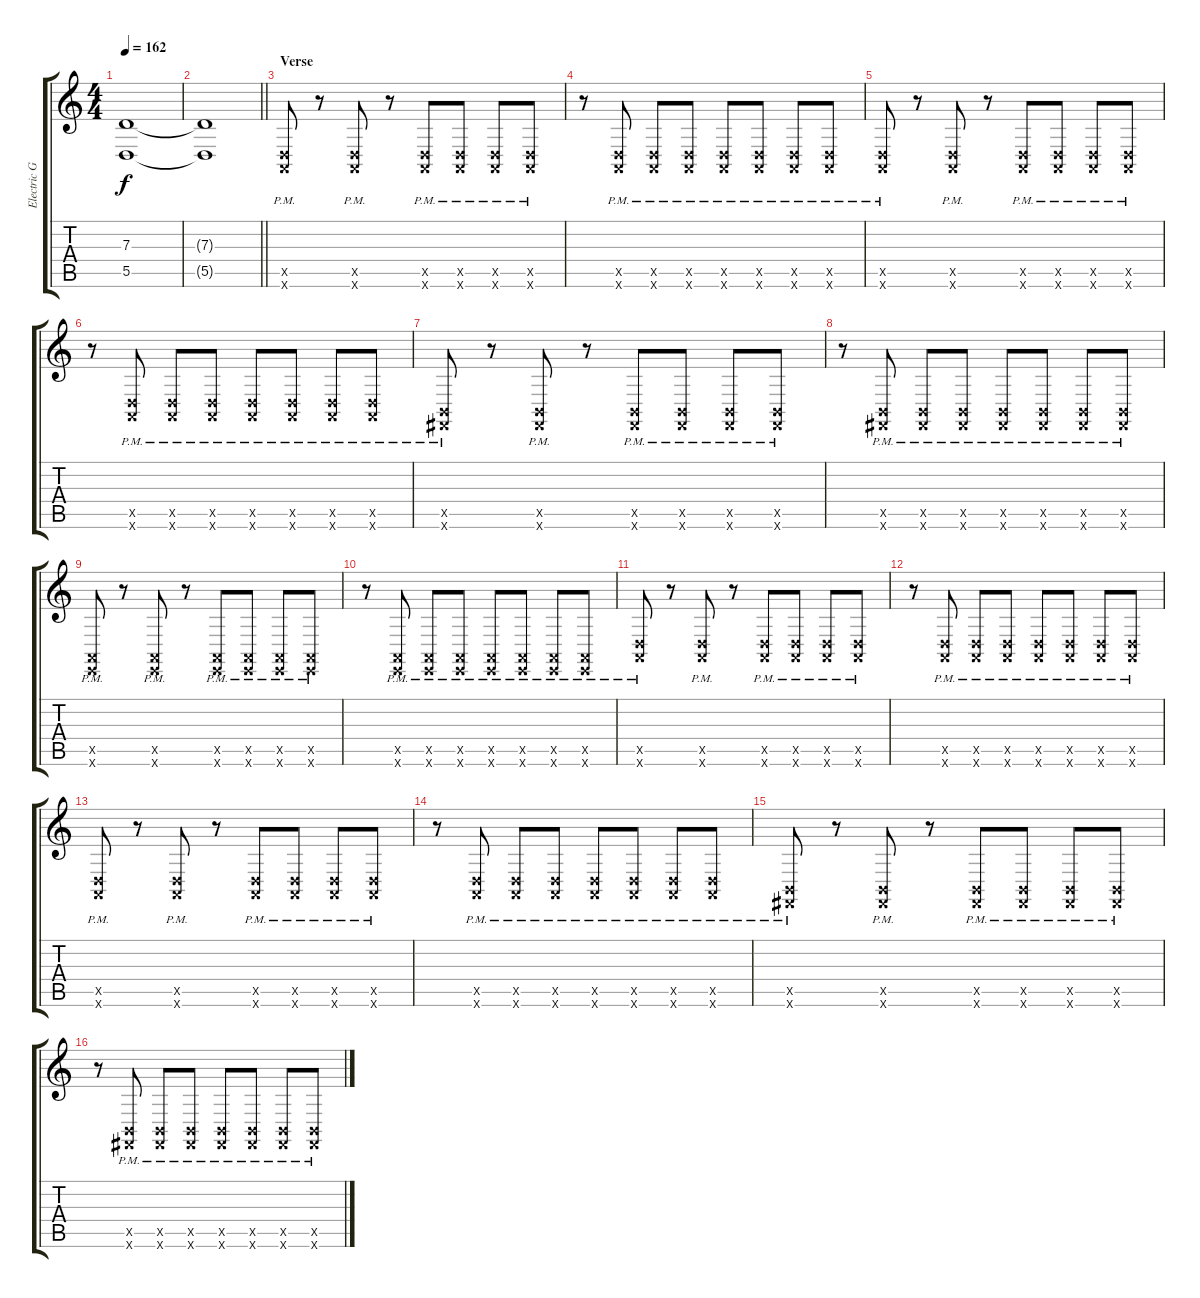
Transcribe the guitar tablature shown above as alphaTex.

\track ("Electric Guitar" "Electric G") {instrument lead2sawtooth}
\staff {score tabs}
\tuning (E4 B3 G3 D3 A2 E2) {hide}
\ts (4 4)
\tempo 162
\clef g2
\ks c
(7.3{t} 5.5{t}).1{dy f} |
\barLineRight lightlight
(7.3{t} 5.5{t}).1 |
\section ("" "Verse")
(5.5{pm x} 5.6{pm x}).8 r.8 (5.5{pm x} 5.6{pm x}).8 r.8 (5.5{pm x} 5.6{pm x}).8 (5.5{pm x} 5.6{pm x}).8 (5.5{pm x} 5.6{pm x}).8 (5.5{pm x} 5.6{pm x}).8 |
r.8 (5.5{pm x} 5.6{pm x}).8 (5.5{pm x} 5.6{pm x}).8 (5.5{pm x} 5.6{pm x}).8 (5.5{pm x} 5.6{pm x}).8 (5.5{pm x} 5.6{pm x}).8 (5.5{pm x} 5.6{pm x}).8 (5.5{pm x} 5.6{pm x}).8 |
(5.5{pm x} 5.6{pm x}).8 r.8 (5.5{pm x} 5.6{pm x}).8 r.8 (5.5{pm x} 5.6{pm x}).8 (5.5{pm x} 5.6{pm x}).8 (5.5{pm x} 5.6{pm x}).8 (5.5{pm x} 5.6{pm x}).8 |
r.8 (5.5{pm x} 5.6{pm x}).8 (5.5{pm x} 5.6{pm x}).8 (5.5{pm x} 5.6{pm x}).8 (5.5{pm x} 5.6{pm x}).8 (5.5{pm x} 5.6{pm x}).8 (5.5{pm x} 5.6{pm x}).8 (5.5{pm x} 5.6{pm x}).8 |
(2.5{pm x} 2.6{pm x}).8 r.8 (2.5{pm x} 2.6{pm x}).8 r.8 (2.5{pm x} 2.6{pm x}).8 (2.5{pm x} 2.6{pm x}).8 (2.5{pm x} 2.6{pm x}).8 (2.5{pm x} 2.6{pm x}).8 |
r.8 (2.5{pm x} 2.6{pm x}).8 (2.5{pm x} 2.6{pm x}).8 (2.5{pm x} 2.6{pm x}).8 (2.5{pm x} 2.6{pm x}).8 (2.5{pm x} 2.6{pm x}).8 (2.5{pm x} 2.6{pm x}).8 (2.5{pm x} 2.6{pm x}).8 |
(0.5{pm x} 0.6{pm x}).8 r.8 (0.5{pm x} 0.6{pm x}).8 r.8 (0.5{pm x} 0.6{pm x}).8 (0.5{pm x} 0.6{pm x}).8 (0.5{pm x} 0.6{pm x}).8 (0.5{pm x} 0.6{pm x}).8 |
r.8 (0.5{pm x} 0.6{pm x}).8 (0.5{pm x} 0.6{pm x}).8 (0.5{pm x} 0.6{pm x}).8 (0.5{pm x} 0.6{pm x}).8 (0.5{pm x} 0.6{pm x}).8 (0.5{pm x} 0.6{pm x}).8 (0.5{pm x} 0.6{pm x}).8 |
(5.5{pm x} 5.6{pm x}).8 r.8 (5.5{pm x} 5.6{pm x}).8 r.8 (5.5{pm x} 5.6{pm x}).8 (5.5{pm x} 5.6{pm x}).8 (5.5{pm x} 5.6{pm x}).8 (5.5{pm x} 5.6{pm x}).8 |
r.8 (5.5{pm x} 5.6{pm x}).8 (5.5{pm x} 5.6{pm x}).8 (5.5{pm x} 5.6{pm x}).8 (5.5{pm x} 5.6{pm x}).8 (5.5{pm x} 5.6{pm x}).8 (5.5{pm x} 5.6{pm x}).8 (5.5{pm x} 5.6{pm x}).8 |
(5.5{pm x} 5.6{pm x}).8 r.8 (5.5{pm x} 5.6{pm x}).8 r.8 (5.5{pm x} 5.6{pm x}).8 (5.5{pm x} 5.6{pm x}).8 (5.5{pm x} 5.6{pm x}).8 (5.5{pm x} 5.6{pm x}).8 |
r.8 (5.5{pm x} 5.6{pm x}).8 (5.5{pm x} 5.6{pm x}).8 (5.5{pm x} 5.6{pm x}).8 (5.5{pm x} 5.6{pm x}).8 (5.5{pm x} 5.6{pm x}).8 (5.5{pm x} 5.6{pm x}).8 (5.5{pm x} 5.6{pm x}).8 |
(2.5{pm x} 2.6{pm x}).8 r.8 (2.5{pm x} 2.6{pm x}).8 r.8 (2.5{pm x} 2.6{pm x}).8 (2.5{pm x} 2.6{pm x}).8 (2.5{pm x} 2.6{pm x}).8 (2.5{pm x} 2.6{pm x}).8 |
r.8 (2.5{pm x} 2.6{pm x}).8 (2.5{pm x} 2.6{pm x}).8 (2.5{pm x} 2.6{pm x}).8 (2.5{pm x} 2.6{pm x}).8 (2.5{pm x} 2.6{pm x}).8 (2.5{pm x} 2.6{pm x}).8 (2.5{pm x} 2.6{pm x}).8
